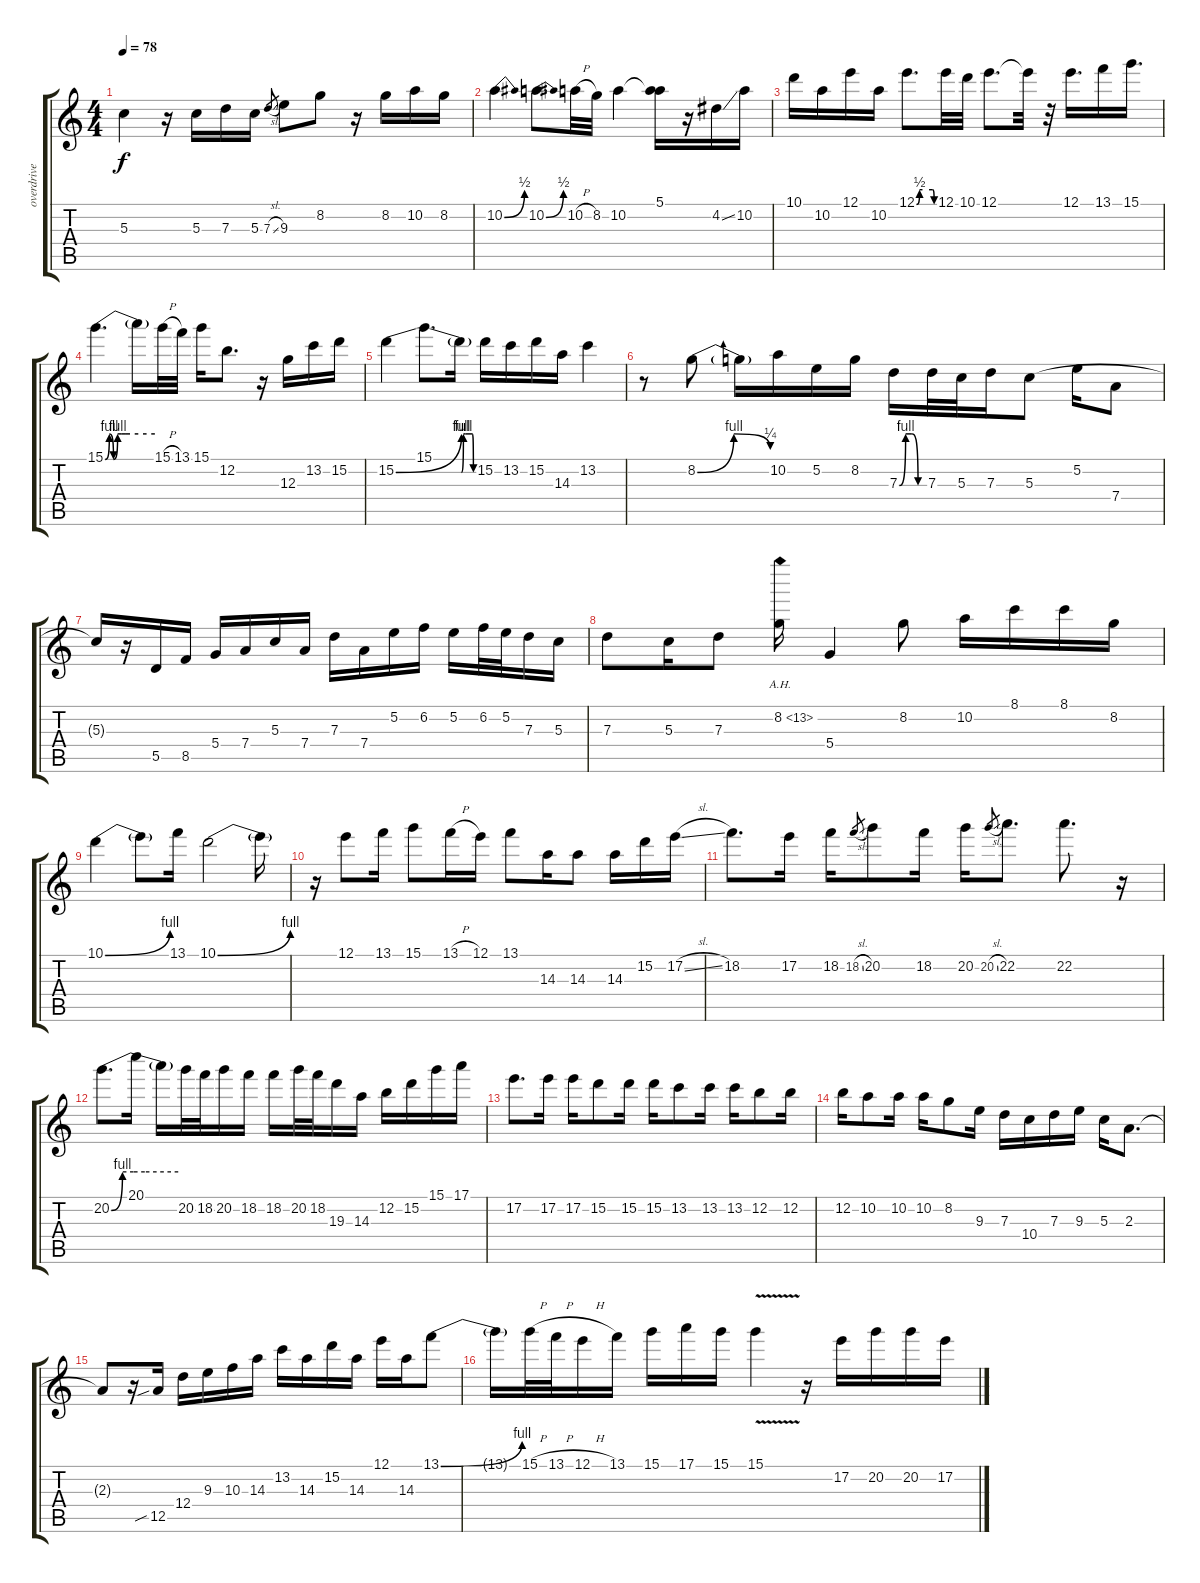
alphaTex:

\track ("overdrive gt." "overdrive ") {instrument overdrivenguitar}
\staff {score tabs}
\tuning (E4 B3 G3 D3 A2 E2) {hide}
\ts (4 4)
\tempo 78
\clef g2
\ks c
5.3.4{dy f} r.16 5.3.16 7.3.16 5.3.16 7.3{sl}.8{gr} 9.3.8 8.2.8 r.16 8.2.16 10.2.16 8.2.16 |
10.2{be (bend 0 0 60 2)}.4 10.2{be (bend 0 0 60 2)}.8{d} 10.2{h}.32 8.2.32 10.2.4 (5.1{t} 10.2{t}).16 r.16 4.2{ss}.16 10.2.16 |
10.1.16 10.2.16 12.1.16 10.2.16 12.1{be (custom 0 0 10 2 20 2 55 2 60 0)}.8{d} 12.1.32 10.1.32 12.1.8{d} 12.1{t}.32 r.32 12.1.16{d} 13.1.16 15.1.16{d} |
15.1{be (custom 0 0 5 4 10 0 15 4 20 4 24 4 30 4 40 4 50 4 60 4)}.4{d} 15.1{t}.16 15.1{h}.32 13.1.32 15.1.16 12.2.8{d} r.16 12.3.16 13.2.16 15.2.16 |
15.2{be (bend 0 0 60 4)}.4 15.1.8{d} 15.2{be (custom 0 0 10 4 20 4 55 4 60 0) t}.16 15.2.16 13.2.16 15.2.16 14.3.16 13.2.4 |
r.8 8.2{be (bendrelease 0 0 30 4 55 4 60 1)}.8 8.2{t}.16 10.2.16 5.2.16 8.2.16 7.3{be (custom 0 0 15 4 30 4 45 0 60 0)}.16 7.3.32 5.3.32 7.3.16 5.3.8 5.2.16 7.4.8 |
5.3{t}.16 r.16 5.5.16 8.5.16 5.4.16 7.4.16 5.3.16 7.4.16 7.3.16 7.4.16 5.2.16 6.2.16 5.2.16 6.2.32 5.2.32 7.3.16 5.3.16 |
7.3.8 5.3.16 7.3.8 8.2{ah 5}.16 5.4.4 8.2.8 10.2.16 8.1.16 8.1.16 8.2.16 |
10.1{be (bend 0 0 60 4)}.4 10.1{t}.8 13.1.16 10.1{be (bend 0 0 60 4)}.2 10.1{t}.16 |
r.16 12.1.8 13.1.16 15.1.8 13.1{h}.16 12.1.16 13.1.8 14.3.16 14.3.8 14.3.16 15.2.16 17.2{sl}.16 |
18.2.8{d} 17.2.16 18.2.16 18.2{sl}.8{gr} 20.2.8 18.2.16 20.2.16 20.2{sl}.8{gr} 22.2.8{d} 22.2.8{d} r.16 |
20.2{be (custom 0 0 10 4 20 4 30 4 60 4)}.8{d} 20.1.16 20.2{t}.16 20.2.32 18.2.32 20.2.16 18.2.16 18.2.16 20.2.32 18.2.32 19.3.16 14.3.16 12.2.16 15.2.16 15.1.16 17.1.16 |
17.2.8{d} 17.2.16 17.2.16 15.2.8 15.2.16 15.2.16 13.2.8 13.2.16 13.2.16 12.2.8 12.2.16 |
12.2.16 10.2.8 10.2.16 10.2.16 8.2.8 9.3.16 7.3.16 10.4.16 7.3.16 9.3.16 5.3.16 2.3.8{d} |
2.3{t}.8 r.16 12.5{sib}.16 12.4.16 9.3.16 10.3.16 14.3.16 13.2.16 14.3.16 15.2.16 14.3.16 12.1.16 14.3.16 13.1{be (bend 0 0 60 4)}.8 |
13.1{t}.16 15.1{h}.32 13.1{h}.32 12.1{h}.16 13.1.16 15.1.16 17.1.16 15.1.16 15.1{v}.4 r.16 17.2.16 20.2.16 20.2.16 17.2.16
